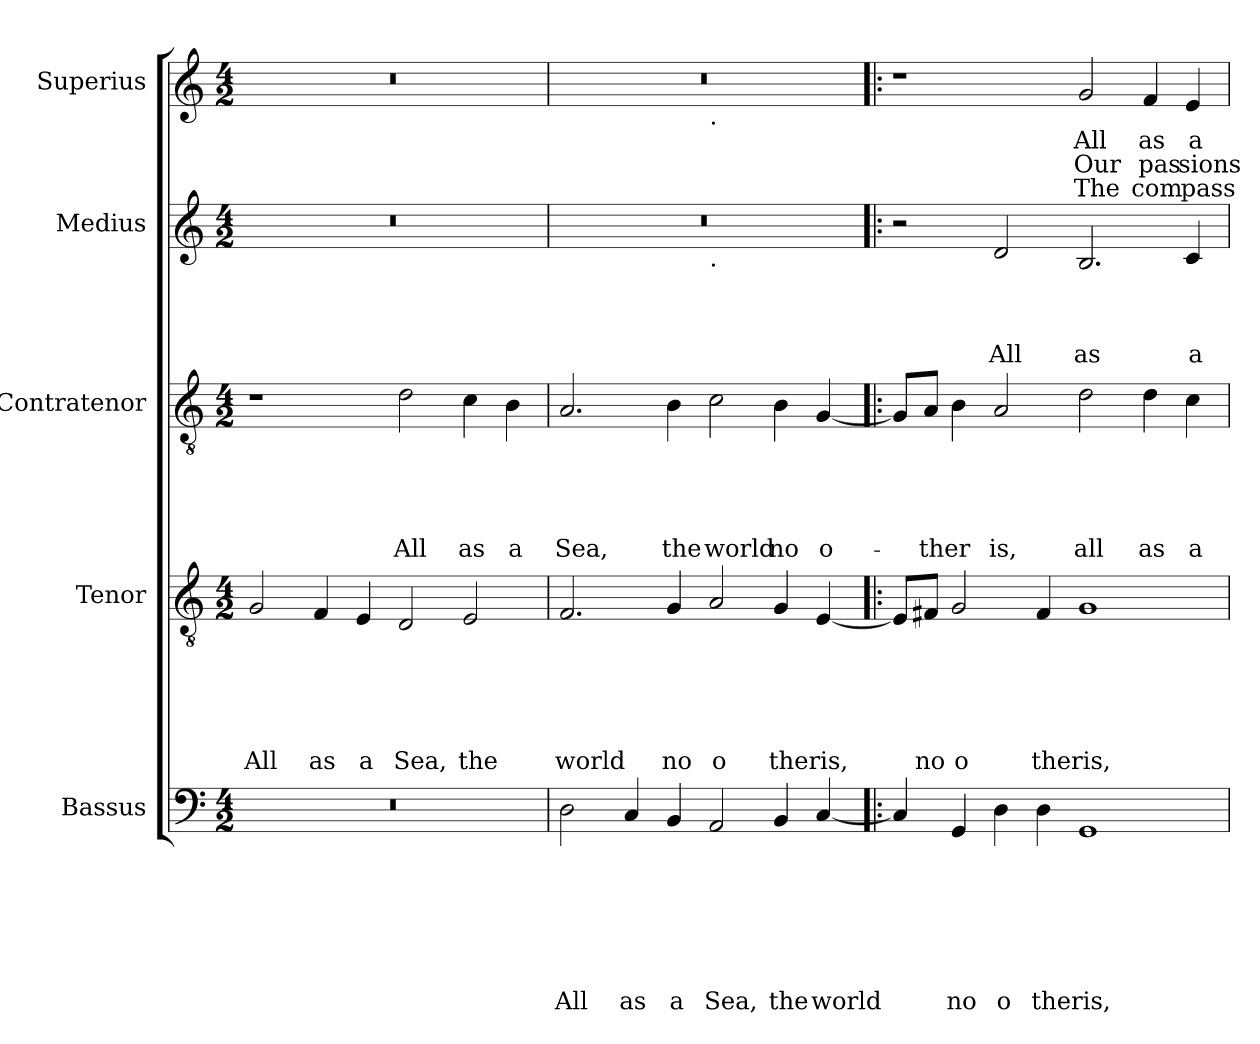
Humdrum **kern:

**kern	**text	**text	**text	**text	**text	**text	**text	**kern	**text	**text	**text	**text	**text	**text	**kern	**text	**text	**text	**text	**text	**kern	**text	**text	**text	**text	**kern	**text	**text	**text
*part5	*part5	*part5	*part5	*part5	*part5	*part5	*part5	*part4	*part4	*part4	*part4	*part4	*part4	*part4	*part3	*part3	*part3	*part3	*part3	*part3	*part2	*part2	*part2	*part2	*part2	*part1	*part1	*part1	*part1
*staff5	*staff5	*staff5	*staff5	*staff5	*staff5	*staff5	*staff5	*staff4	*staff4	*staff4	*staff4	*staff4	*staff4	*staff4	*staff3	*staff3	*staff3	*staff3	*staff3	*staff3	*staff2	*staff2	*staff2	*staff2	*staff2	*staff1	*staff1	*staff1	*staff1
*I"Bassus	*	*	*	*	*	*	*	*I"Tenor	*	*	*	*	*	*	*I"Contratenor	*	*	*	*	*	*I"Medius	*	*	*	*	*I"Superius	*	*	*
*clefF4	*	*	*	*	*	*	*	*clefGv2	*	*	*	*	*	*	*clefGv2	*	*	*	*	*	*clefG2	*	*	*	*	*clefG2	*	*	*
*k[]	*	*	*	*	*	*	*	*k[]	*	*	*	*	*	*	*k[]	*	*	*	*	*	*k[]	*	*	*	*	*k[]	*	*	*
*C:	*	*	*	*	*	*	*	*C:	*	*	*	*	*	*	*C:	*	*	*	*	*	*C:	*	*	*	*	*C:	*	*	*
*M4/2	*	*	*	*	*	*	*	*M4/2	*	*	*	*	*	*	*M4/2	*	*	*	*	*	*M4/2	*	*	*	*	*M4/2	*	*	*
=1	=1	=1	=1	=1	=1	=1	=1	=1	=1	=1	=1	=1	=1	=1	=1	=1	=1	=1	=1	=1	=1	=1	=1	=1	=1	=1	=1	=1	=1
!	!	!	!	!	!	!	!	!	!	!	!	!	!	!LO:LY:b	!	!	!	!	!	!	!	!	!	!	!	!	!	!	!
0r	.	.	.	.	.	.	.	2G/	.	.	.	.	.	All	1r	.	.	.	.	.	0r	.	.	.	.	0r	.	.	.
!	!	!	!	!	!	!	!	!	!	!	!	!	!	!LO:LY:b	!	!	!	!	!	!	!	!	!	!	!	!	!	!	!
.	.	.	.	.	.	.	.	4F/	.	.	.	.	.	as	.	.	.	.	.	.	.	.	.	.	.	.	.	.	.
!	!	!	!	!	!	!	!	!	!	!	!	!	!	!LO:LY:b	!	!	!	!	!	!	!	!	!	!	!	!	!	!	!
.	.	.	.	.	.	.	.	4E/	.	.	.	.	.	a	.	.	.	.	.	.	.	.	.	.	.	.	.	.	.
!	!	!	!	!	!	!	!	!	!	!	!	!	!	!LO:LY:b	!	!	!	!	!	!LO:LY:b	!	!	!	!	!	!	!	!	!
.	.	.	.	.	.	.	.	2D/	.	.	.	.	.	Sea,	2d\	.	.	.	.	All	.	.	.	.	.	.	.	.	.
!	!	!	!	!	!	!	!	!	!	!	!	!	!	!LO:LY:b	!	!	!	!	!	!LO:LY:b	!	!	!	!	!	!	!	!	!
.	.	.	.	.	.	.	.	2E/	.	.	.	.	.	the	4c\	.	.	.	.	as	.	.	.	.	.	.	.	.	.
!	!	!	!	!	!	!	!	!	!	!	!	!	!	!	!	!	!	!	!	!LO:LY:b	!	!	!	!	!	!	!	!	!
.	.	.	.	.	.	.	.	.	.	.	.	.	.	.	4B\	.	.	.	.	a	.	.	.	.	.	.	.	.	.
=2	=2	=2	=2	=2	=2	=2	=2	=2	=2	=2	=2	=2	=2	=2	=2	=2	=2	=2	=2	=2	=2	=2	=2	=2	=2	=2	=2	=2	=2
!	!	!	!	!	!	!	!LO:LY:b	!	!	!	!	!	!	!LO:LY:b	!	!	!	!	!	!LO:LY:b	!	!	!	!	!	!	!	!	!
*	*	*	*	*	*	*	*	*	*	*	*	*	*	*	*	*	*	*	*	*	*^	*	*	*	*	*^	*	*	*
2D\	.	.	.	.	.	.	All	2.F/	.	.	.	.	.	world	2.A/	.	.	.	.	Sea,	0r	1ryy	.	.	.	.	0r	1ryy	.	.	.
!	!	!	!	!	!	!	!LO:LY:b	!	!	!	!	!	!	!	!	!	!	!	!	!	!	!	!	!	!	!	!	!	!	!	!
4C/	.	.	.	.	.	.	as	.	.	.	.	.	.	.	.	.	.	.	.	.	.	.	.	.	.	.	.	.	.	.	.
!	!	!	!	!	!	!	!LO:LY:b	!	!	!	!	!	!	!LO:LY:b	!	!	!	!	!	!LO:LY:b	!	!	!	!	!	!	!	!	!	!	!
4BB/	.	.	.	.	.	.	a	4G/	.	.	.	.	.	no	4B\	.	.	.	.	the	.	.	.	.	.	.	.	.	.	.	.
!	!	!	!	!	!	!	!	!	!	!	!	!	!	!	!	!	!	!	!	!	!	!	!	!	!	!	!	!LO:TX:b:t=.	!	!	!
!	!	!	!	!	!	!	!	!	!	!	!	!	!	!	!	!	!	!	!	!	!	!LO:TX:b:t=.	!	!	!	!	!	!	!	!	!
!	!	!	!	!	!	!	!LO:LY:b	!	!	!	!	!	!	!LO:LY:b	!	!	!	!	!	!LO:LY:b	!	!	!	!	!	!	!	!	!	!	!
2AA/	.	.	.	.	.	.	Sea,	2A/	.	.	.	.	.	o	2c\	.	.	.	.	world	.	1ryy	.	.	.	.	.	1ryy	.	.	.
!	!	!	!	!	!	!	!LO:LY:b	!	!	!	!	!	!	!LO:LY:b	!	!	!	!	!	!LO:LY:b	!	!	!	!	!	!	!	!	!	!	!
4BB/	.	.	.	.	.	.	the	4G/	.	.	.	.	.	theris,	4B\	.	.	.	.	no	.	.	.	.	.	.	.	.	.	.	.
!	!	!	!	!	!	!	!LO:LY:b	!	!	!	!	!	!	!	!	!	!	!	!	!LO:LY:b	!	!	!	!	!	!	!	!	!	!	!
[<4C/	.	.	.	.	.	.	world	[<4E/	.	.	.	.	.	.	[<4G/	.	.	.	.	o-	.	.	.	.	.	.	.	.	.	.	.
*	*	*	*	*	*	*	*	*	*	*	*	*	*	*	*	*	*	*	*	*	*v	*v	*	*	*	*	*	*	*	*	*
*	*	*	*	*	*	*	*	*	*	*	*	*	*	*	*	*	*	*	*	*	*	*	*	*	*	*v	*v	*	*	*
=3!|:	=3!|:	=3!|:	=3!|:	=3!|:	=3!|:	=3!|:	=3!|:	=3!|:	=3!|:	=3!|:	=3!|:	=3!|:	=3!|:	=3!|:	=3!|:	=3!|:	=3!|:	=3!|:	=3!|:	=3!|:	=3!|:	=3!|:	=3!|:	=3!|:	=3!|:	=3!|:	=3!|:	=3!|:	=3!|:
4C/]	.	.	.	.	.	.	.	8E/L]	.	.	.	.	.	.	8G/L]	.	.	.	.	.	2r	.	.	.	.	1r	.	.	.
!	!	!	!	!	!	!	!	!	!	!	!	!	!	!LO:LY:b	!	!	!	!	!	!LO:LY:b	!	!	!	!	!	!	!	!	!
.	.	.	.	.	.	.	.	8F#X/J	.	.	.	.	.	no	8A/J	.	.	.	.	-ther	.	.	.	.	.	.	.	.	.
!	!	!	!	!	!	!	!LO:LY:b	!	!	!	!	!	!	!LO:LY:b	!	!	!	!	!	!	!	!	!	!	!	!	!	!	!
4GG/	.	.	.	.	.	.	no	2G/	.	.	.	.	.	o	4B\	.	.	.	.	.	.	.	.	.	.	.	.	.	.
!	!	!	!	!	!	!	!LO:LY:b	!	!	!	!	!	!	!	!	!	!	!	!	!LO:LY:b	!	!	!	!	!LO:LY:b	!	!	!	!
4D\	.	.	.	.	.	.	o	.	.	.	.	.	.	.	2A/	.	.	.	.	is,	2d/	.	.	.	All	.	.	.	.
!	!	!	!	!	!	!	!LO:LY:b	!	!	!	!	!	!	!LO:LY:b	!	!	!	!	!	!	!	!	!	!	!	!	!	!	!
4D\	.	.	.	.	.	.	theris,	4F#/	.	.	.	.	.	theris,	.	.	.	.	.	.	.	.	.	.	.	.	.	.	.
!	!	!	!	!	!	!	!	!	!	!	!	!	!	!	!	!	!	!	!	!LO:LY:b	!	!	!	!	!LO:LY:b	!	!LO:LY:b	!LO:LY:b	!LO:LY:b
1GG	.	.	.	.	.	.	.	1G	.	.	.	.	.	.	2d\	.	.	.	.	all	2.B/	.	.	.	as	2g/	All	Our	The
!	!	!	!	!	!	!	!	!	!	!	!	!	!	!	!	!	!	!	!	!LO:LY:b	!	!	!	!	!	!	!LO:LY:b	!LO:LY:b	!LO:LY:b
.	.	.	.	.	.	.	.	.	.	.	.	.	.	.	4d\	.	.	.	.	as	.	.	.	.	.	4f/	as	pas	com
!	!	!	!	!	!	!	!	!	!	!	!	!	!	!	!	!	!	!	!	!LO:LY:b	!	!	!	!	!LO:LY:b	!	!LO:LY:b	!LO:LY:b	!LO:LY:b
.	.	.	.	.	.	.	.	.	.	.	.	.	.	.	4c\	.	.	.	.	a	4c/	.	.	.	a	4e/	a	sions	pass
=	=	=	=	=	=	=	=	=	=	=	=	=	=	=	=	=	=	=	=	=	=	=	=	=	=	=	=	=	=
*-	*-	*-	*-	*-	*-	*-	*-	*-	*-	*-	*-	*-	*-	*-	*-	*-	*-	*-	*-	*-	*-	*-	*-	*-	*-	*-	*-	*-	*-
